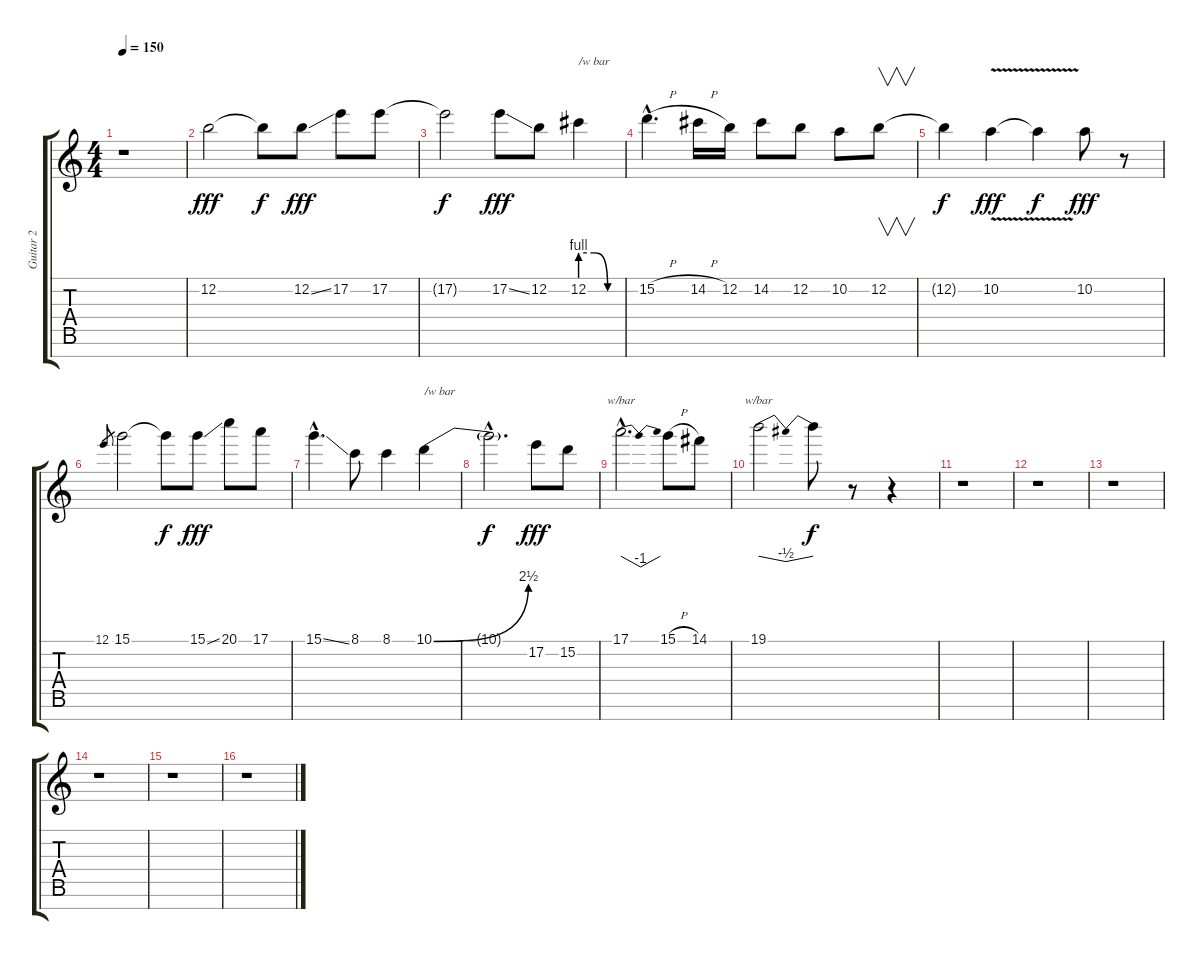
\track ("Guitar 2" "Guitar 2") {instrument distortionguitar}
\staff {score tabs}
\tuning (E4 B3 G3 D3 A2 E2 B1) {hide}
\ts (4 4)
\tempo 150
\clef g2
\ks c
r.1{dy fff} |
12.2.2 12.2{t}.8{dy f} 12.2{ss}.8{dy fff} 17.2.8 17.2.8 |
17.2{t}.2{dy f} 17.2{ss}.8{dy fff} 12.2.8 12.2{be (custom 0 4 20 4 40 0 60 0)}.4{txt "/w bar"} |
15.2{h hac}.4{d} 14.2{h}.16 12.2.16 14.2.8 12.2.8 10.2.8 12.2.8{v} |
12.2{t}.4{dy f} 10.2{v}.4{dy fff} 10.2{t}.4{dy f} 10.2.8{dy fff} r.8 |
12.1.8{gr} 15.1.2 15.1{t}.8{dy f} 15.1{ss}.8{dy fff} 20.1.8 17.1.8 |
15.1{ss hac}.4{d} 8.1.8 8.1.4 10.1{be (bend 0 0 60 10)}.4{txt "/w bar"} |
10.1{hac t}.2{d dy f} 17.2.8{dy fff} 15.2.8 |
17.1{hac}.2{d tbe (dip default 0 0 30 -4 60 0)} 15.1{h}.8 14.1.8 |
19.1.2{tbe (dip default 0 0 30 -2 60 0)} 19.1{t}.8{dy f} r.8 r.4 |
r.1 |
r.1 |
r.1 |
r.1 |
r.1 |
r.1
